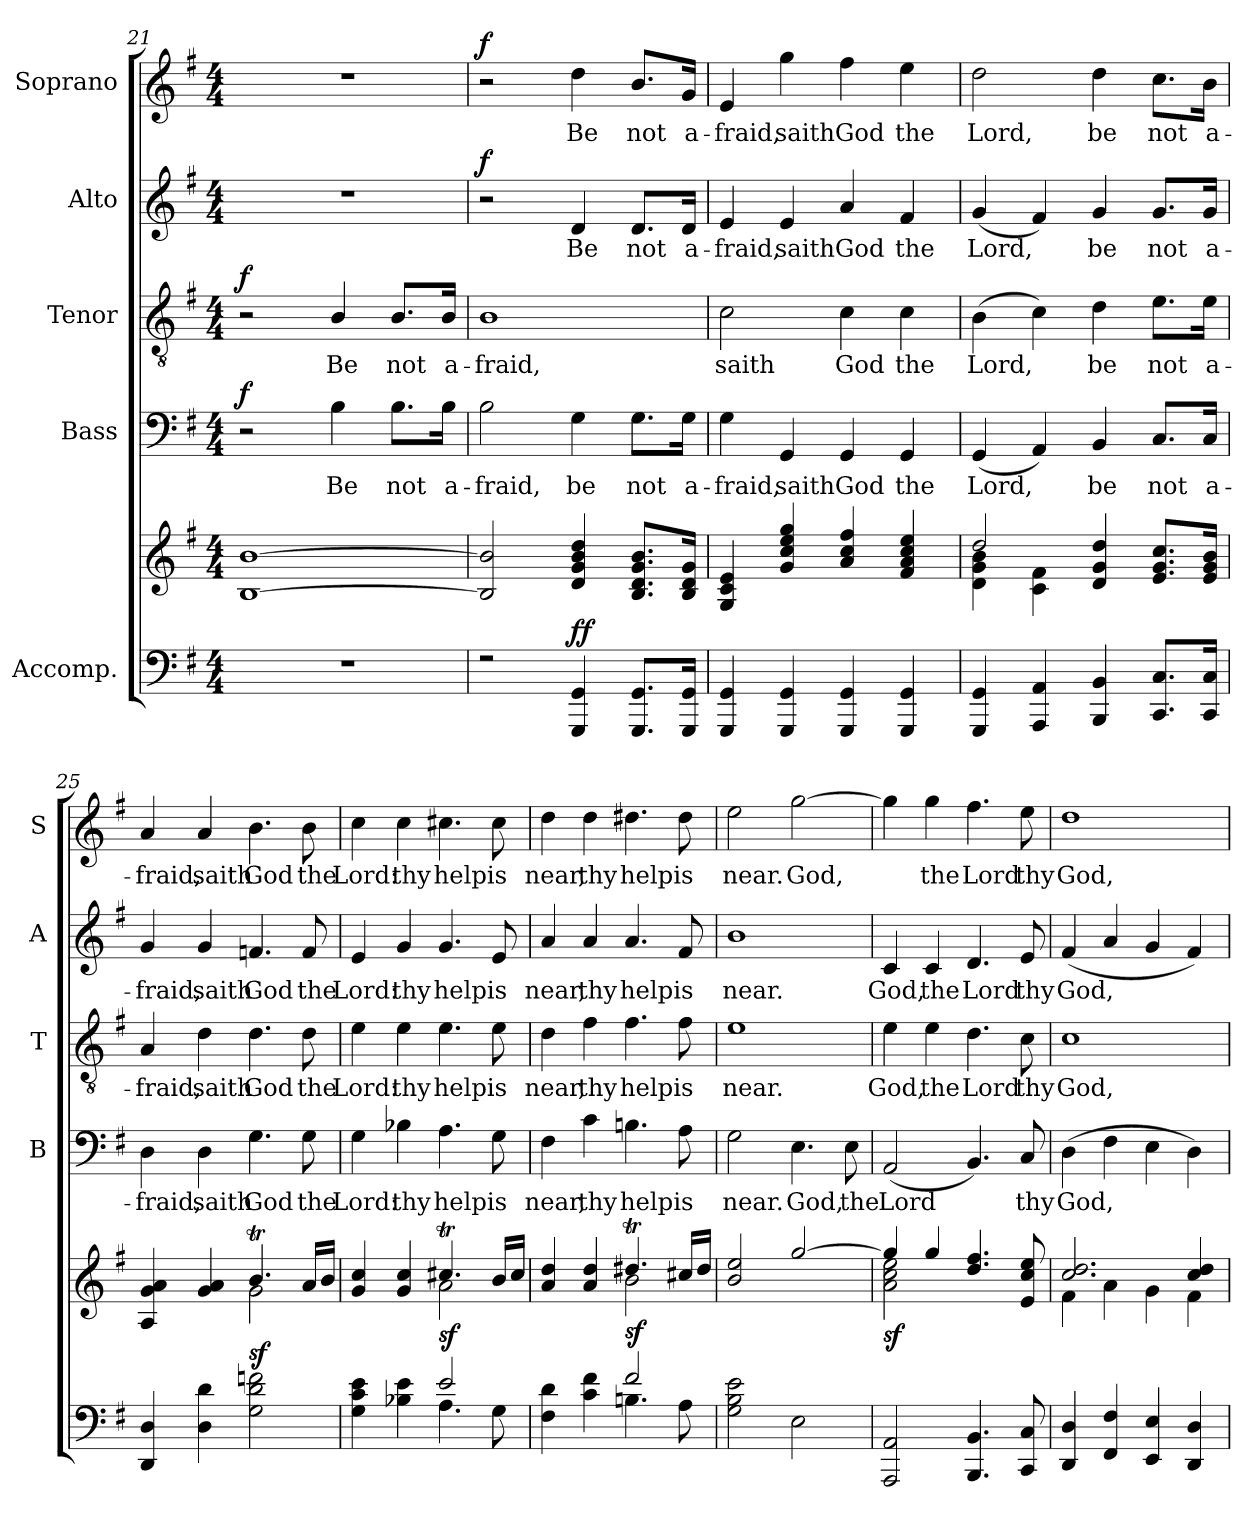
**kern	**kern	**dynam	**kern	**text	**dynam	**kern	**text	**dynam	**kern	**text	**dynam	**kern	**text	**dynam
*part5	*part5	*part5	*part4	*part4	*part4	*part3	*part3	*part3	*part2	*part2	*part2	*part1	*part1	*part1
*staff6	*staff5	*staff5/6	*staff4	*staff4	*staff4	*staff3	*staff3	*staff3	*staff2	*staff2	*staff2	*staff1	*staff1	*staff1
*I"Accomp.	*	*	*I"Bass	*	*	*I"Tenor	*	*	*I"Alto	*	*	*I"Soprano	*	*
*	*	*	*I'B	*	*	*I'T	*	*	*I'A	*	*	*I'S	*	*
*clefF4	*clefG2	*	*clefF4	*	*	*clefGv2	*	*	*clefG2	*	*	*clefG2	*	*
*k[f#]	*k[f#]	*	*k[f#]	*	*	*k[f#]	*	*	*k[f#]	*	*	*k[f#]	*	*
*G:	*G:	*	*G:	*	*	*G:	*	*	*G:	*	*	*G:	*	*
*M4/4	*M4/4	*	*M4/4	*	*	*M4/4	*	*	*M4/4	*	*	*M4/4	*	*
=21	=21	=21	=21	=21	=21	=21	=21	=21	=21	=21	=21	=21	=21	=21
*	*^	*	*	*	*	*	*	*	*	*	*	*	*	*
!	!	!	!	!	!	!LO:DY:b	!	!	!LO:DY:b	!	!	!	!	!	!
1r	[1B [1b	1ryy	.	2r	.	f	2r	.	f	1r	.	.	1r	.	.
!	!	!	!	!	!LO:LY:b	!	!	!LO:LY:b	!	!	!	!	!	!	!
.	.	.	.	4B\	Be	.	4B/	Be	.	.	.	.	.	.	.
!	!	!	!	!	!LO:LY:b	!	!	!LO:LY:b	!	!	!	!	!	!	!
.	.	.	.	8.B\L	not	.	8.B/L	not	.	.	.	.	.	.	.
!	!	!	!	!	!LO:LY:b	!	!	!LO:LY:b	!	!	!	!	!	!	!
.	.	.	.	16B\Jk	a-	.	16B/Jk	a-	.	.	.	.	.	.	.
=22	=22	=22	=22	=22	=22	=22	=22	=22	=22	=22	=22	=22	=22	=22	=22
*^	*	*	*	*	*	*	*	*	*	*	*	*	*	*	*
!	!	!	!	!	!	!LO:LY:b	!	!	!LO:LY:b	!	!	!	!LO:DY:b	!	!	!LO:DY:b
2r	1ryy	2B/] 2b/]	1ryy	.	2B\	-fraid,	.	1B	-fraid,	.	2r	.	f	2r	.	f
!	!	!	!	!LO:DY:b	!	!LO:LY:b	!	!	!	!	!	!LO:LY:b	!	!	!LO:LY:b	!
4GGG/ 4GG/	.	4d/ 4g/ 4b/ 4dd/	.	ff	4G\	be	.	.	.	.	4d/	Be	.	4dd\	Be	.
!	!	!	!	!	!	!LO:LY:b	!	!	!	!	!	!LO:LY:b	!	!	!LO:LY:b	!
8.GGG/ 8.GG/L	.	8.B/ 8.d/ 8.g/ 8.b/L	.	.	8.G\L	not	.	.	.	.	8.d/L	not	.	8.b/L	not	.
!	!	!	!	!	!	!LO:LY:b	!	!	!	!	!	!LO:LY:b	!	!	!LO:LY:b	!
16GGG/ 16GG/Jk	.	16B/ 16d/ 16g/Jk	.	.	16G\Jk	a-	.	.	.	.	16d/Jk	a-	.	16g/Jk	a-	.
!!LO:LB:g=z
=23	=23	=23	=23	=23	=23	=23	=23	=23	=23	=23	=23	=23	=23	=23	=23	=23
!	!	!	!	!	!	!LO:LY:b	!	!	!LO:LY:b	!	!	!LO:LY:b	!	!	!LO:LY:b	!
4GGG/ 4GG/	1ryy	4G/ 4c/ 4e/	1ryy	.	4G\	-fraid,	.	2c\	saith	.	4e/	-fraid,	.	4e/	-fraid,	.
!	!	!	!	!	!	!LO:LY:b	!	!	!	!	!	!LO:LY:b	!	!	!LO:LY:b	!
4GGG/ 4GG/	.	4g/ 4cc/ 4ee/ 4gg/	.	.	4GG/	saith	.	.	.	.	4e/	saith	.	4gg\	saith	.
!	!	!	!	!	!	!LO:LY:b	!	!	!LO:LY:b	!	!	!LO:LY:b	!	!	!LO:LY:b	!
4GGG/ 4GG/	.	4a/ 4cc/ 4ff#/	.	.	4GG/	God	.	4c\	God	.	4a/	God	.	4ff#\	God	.
!	!	!	!	!	!	!LO:LY:b	!	!	!LO:LY:b	!	!	!LO:LY:b	!	!	!LO:LY:b	!
4GGG/ 4GG/	.	4f#/ 4a/ 4cc/ 4ee/	.	.	4GG/	the	.	4c\	the	.	4f#/	the	.	4ee\	the	.
=24	=24	=24	=24	=24	=24	=24	=24	=24	=24	=24	=24	=24	=24	=24	=24	=24
!	!	!	!	!	!	!LO:LY:b	!	!	!LO:LY:b	!	!	!LO:LY:b	!	!	!LO:LY:b	!
4GGG/ 4GG/	1ryy	2dd/	4d\ 4g\ 4b\	.	(<4GG/	Lord,	.	(>4B\	Lord,	.	(<4g/	Lord,	.	2dd\	Lord,	.
4AAA/ 4AA/	.	.	4c\ 4f#\	.	4AA/)	.	.	4c\)	.	.	4f#/)	.	.	.	.	.
!	!	!	!	!	!	!LO:LY:b	!	!	!LO:LY:b	!	!	!LO:LY:b	!	!	!LO:LY:b	!
4BBB/ 4BB/	.	4d/ 4g/ 4dd/	2ryy	.	4BB/	be	.	4d\	be	.	4g/	be	.	4dd\	be	.
!	!	!	!	!	!	!LO:LY:b	!	!	!LO:LY:b	!	!	!LO:LY:b	!	!	!LO:LY:b	!
8.CC/ 8.C/L	.	8.e/ 8.g/ 8.cc/L	.	.	8.C/L	not	.	8.e\L	not	.	8.g/L	not	.	8.cc\L	not	.
!	!	!	!	!	!	!LO:LY:b	!	!	!LO:LY:b	!	!	!LO:LY:b	!	!	!LO:LY:b	!
16CC/ 16C/Jk	.	16e/ 16g/ 16b/Jk	.	.	16C/Jk	a-	.	16e\Jk	a-	.	16g/Jk	a-	.	16b\Jk	a-	.
=25	=25	=25	=25	=25	=25	=25	=25	=25	=25	=25	=25	=25	=25	=25	=25	=25
!	!	!	!	!	!	!LO:LY:b	!	!	!LO:LY:b	!	!	!LO:LY:b	!	!	!LO:LY:b	!
4DD/ 4D/	1ryy	4A/ 4g/ 4a/	2ryy	.	4D\	-fraid,	.	4A/	-fraid,	.	4g/	-fraid,	.	4a/	-fraid,	.
!	!	!	!	!	!	!LO:LY:b	!	!	!LO:LY:b	!	!	!LO:LY:b	!	!	!LO:LY:b	!
4D\ 4d\	.	4g/ 4a/	.	.	4D\	saith	.	4d\	saith	.	4g/	saith	.	4a/	saith	.
!	!	!	!	!LO:DY:a=2	!	!LO:LY:b	!	!	!LO:LY:b	!	!	!LO:LY:b	!	!	!LO:LY:b	!
2G\ 2d\ 2fn\	.	4.bt/	2g\	sf	4.G\	God	.	4.d\	God	.	4.fn/	God	.	4.b\	God	.
!	!	!	!	!	!	!LO:LY:b	!	!	!LO:LY:b	!	!	!LO:LY:b	!	!	!LO:LY:b	!
.	.	16a/LL	.	.	8G\	the	.	8d\	the	.	8f/	the	.	8b\	the	.
.	.	16b/JJ	.	.	.	.	.	.	.	.	.	.	.	.	.	.
=26	=26	=26	=26	=26	=26	=26	=26	=26	=26	=26	=26	=26	=26	=26	=26	=26
!	!	!	!	!	!	!LO:LY:b	!	!	!LO:LY:b	!	!	!LO:LY:b	!	!	!LO:LY:b	!
4G\ 4c\ 4e\	2ryy	4g/ 4cc/	2ryy	.	4G\	Lord:	.	4e\	Lord:	.	4e/	Lord:	.	4cc\	Lord:	.
!	!	!	!	!	!	!LO:LY:b	!	!	!LO:LY:b	!	!	!LO:LY:b	!	!	!LO:LY:b	!
4B-X\ 4e\	.	4g/ 4cc/	.	.	4B-X\	thy	.	4e\	thy	.	4g/	thy	.	4cc\	thy	.
!	!	!	!	!LO:DY:b	!	!LO:LY:b	!	!	!LO:LY:b	!	!	!LO:LY:b	!	!	!LO:LY:b	!
2e/	4.A\	4.cc#Xt/	2a\	sf	4.A\	help	.	4.e\	help	.	4.g/	help	.	4.cc#X\	help	.
!	!	!	!	!	!	!LO:LY:b	!	!	!LO:LY:b	!	!	!LO:LY:b	!	!	!LO:LY:b	!
.	8G\	16b/LL	.	.	8G\	is	.	8e\	is	.	8e/	is	.	8cc#\	is	.
.	.	16cc#/JJ	.	.	.	.	.	.	.	.	.	.	.	.	.	.
=27	=27	=27	=27	=27	=27	=27	=27	=27	=27	=27	=27	=27	=27	=27	=27	=27
!	!	!	!	!	!	!LO:LY:b	!	!	!LO:LY:b	!	!	!LO:LY:b	!	!	!LO:LY:b	!
4F#\ 4d\	2ryy	4a/ 4dd/	2ryy	.	4F#\	near,	.	4d\	near,	.	4a/	near,	.	4dd\	near,	.
!	!	!	!	!	!	!LO:LY:b	!	!	!LO:LY:b	!	!	!LO:LY:b	!	!	!LO:LY:b	!
4c\ 4f#\	.	4a/ 4dd/	.	.	4c\	thy	.	4f#\	thy	.	4a/	thy	.	4dd\	thy	.
!	!	!	!	!LO:DY:b	!	!LO:LY:b	!	!	!LO:LY:b	!	!	!LO:LY:b	!	!	!LO:LY:b	!
2f#/	4.Bni\	4.dd#Xt/	2b\	sf	4.Bni\	help	.	4.f#\	help	.	4.a/	help	.	4.dd#X\	help	.
!	!	!	!	!	!	!LO:LY:b	!	!	!LO:LY:b	!	!	!LO:LY:b	!	!	!LO:LY:b	!
.	8A\	16cc#X/LL	.	.	8A\	is	.	8f#\	is	.	8f#/	is	.	8dd#\	is	.
.	.	16dd#/JJ	.	.	.	.	.	.	.	.	.	.	.	.	.	.
*v	*v	*	*	*	*	*	*	*	*	*	*	*	*	*	*	*
!!LO:LB:g=z
=28	=28	=28	=28	=28	=28	=28	=28	=28	=28	=28	=28	=28	=28	=28	=28
!	!	!	!	!	!LO:LY:b	!	!	!LO:LY:b	!	!	!LO:LY:b	!	!	!LO:LY:b	!
2G\ 2B\ 2e\	2b/ 2ee/	1ryy	.	2G\	near.	.	1e	near.	.	1b	near.	.	2ee\	near.	.
!	!	!	!	!	!LO:LY:b	!	!	!	!	!	!	!	!	!LO:LY:b	!
2E\	[2gg/	.	.	4.E\	God,	.	.	.	.	.	.	.	[2gg\	God,	.
!	!	!	!	!	!LO:LY:b	!	!	!	!	!	!	!	!	!	!
.	.	.	.	8E\	the	.	.	.	.	.	.	.	.	.	.
=29	=29	=29	=29	=29	=29	=29	=29	=29	=29	=29	=29	=29	=29	=29	=29
!	!	!	!LO:DY:b	!	!LO:LY:b	!	!	!LO:LY:b	!	!	!LO:LY:b	!	!	!	!
2AAA/ 2AA/	4gg/]	2a\ 2cc\ 2ee\	sf	(<2AA/	Lord	.	4e\	God,	.	4c/	God,	.	4gg\]	.	.
!	!	!	!	!	!	!	!	!LO:LY:b	!	!	!LO:LY:b	!	!	!LO:LY:b	!
.	4gg/	.	.	.	.	.	4e\	the	.	4c/	the	.	4gg\	the	.
!	!	!	!	!	!	!	!	!LO:LY:b	!	!	!LO:LY:b	!	!	!LO:LY:b	!
4.BBB/ 4.BB/	4.dd/ 4.ff#/	2ryy	.	4.BB/)	.	.	4.d\	Lord	.	4.d/	Lord	.	4.ff#\	Lord	.
!	!	!	!	!	!LO:LY:b	!	!	!LO:LY:b	!	!	!LO:LY:b	!	!	!LO:LY:b	!
8CC/ 8C/	8e/ 8cc/ 8ee/	.	.	8C/	thy	.	8c\	thy	.	8e/	thy	.	8ee\	thy	.
=30	=30	=30	=30	=30	=30	=30	=30	=30	=30	=30	=30	=30	=30	=30	=30
!	!	!	!	!	!LO:LY:b	!	!	!LO:LY:b	!	!	!LO:LY:b	!	!	!LO:LY:b	!
4DD/ 4D/	2.cc/ 2.dd/	4f#\	.	(>4D\	God,	.	1c	God,	.	(<4f#/	God,	.	1dd	God,	.
4FF#/ 4F#/	.	4a\	.	4F#\	.	.	.	.	.	4a/	.	.	.	.	.
4EE/ 4E/	.	4g\	.	4E\	.	.	.	.	.	4g/	.	.	.	.	.
4DD/ 4D/	4cc/ 4dd/	4f#\	.	4D\)	.	.	.	.	.	4f#/)	.	.	.	.	.
*	*v	*v	*	*	*	*	*	*	*	*	*	*	*	*	*
=	=	=	=	=	=	=	=	=	=	=	=	=	=	=
*-	*-	*-	*-	*-	*-	*-	*-	*-	*-	*-	*-	*-	*-	*-
